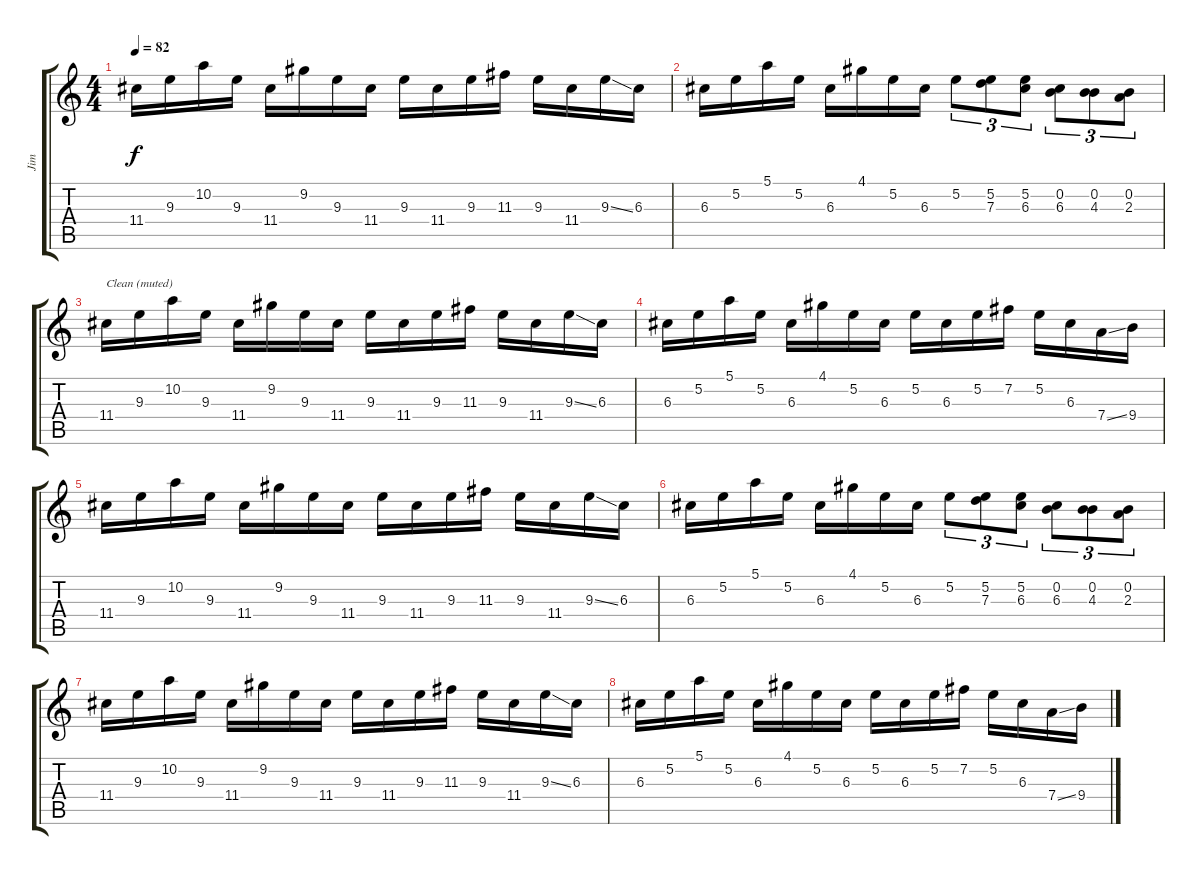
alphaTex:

\track ("Jim" "Jim") {instrument overdrivenguitar}
\staff {score tabs}
\tuning (E4 B3 G3 D3 A2 E2) {hide}
\ts (4 4)
\tempo 82
\clef g2
\ks c
11.4.16{dy f instrument electricguitarmuted} 9.3.16 10.2.16 9.3.16 11.4.16 9.2.16 9.3.16 11.4.16 9.3.16 11.4.16 9.3.16 11.3.16 9.3.16 11.4.16 9.3{ss}.16 6.3.16 |
6.3.16 5.2.16 5.1.16 5.2.16 6.3.16 4.1.16 5.2.16 6.3.16 5.2.8{tu (3 2)} (5.2 7.3).8{tu (3 2)} (5.2 6.3).8{tu (3 2)} (0.2 6.3).8{tu (3 2)} (0.2 4.3).8{tu (3 2)} (0.2 2.3).8{tu (3 2)} |
11.4.16{txt "Clean (muted)" instrument electricguitarmuted} 9.3.16 10.2.16 9.3.16 11.4.16 9.2.16 9.3.16 11.4.16 9.3.16 11.4.16 9.3.16 11.3.16 9.3.16 11.4.16 9.3{ss}.16 6.3.16 |
6.3.16 5.2.16 5.1.16 5.2.16 6.3.16 4.1.16 5.2.16 6.3.16 5.2.16 6.3.16 5.2.16 7.2.16 5.2.16 6.3.16 7.4{ss}.16 9.4.16 |
11.4.16{instrument electricguitarmuted} 9.3.16 10.2.16 9.3.16 11.4.16 9.2.16 9.3.16 11.4.16 9.3.16 11.4.16 9.3.16 11.3.16 9.3.16 11.4.16 9.3{ss}.16 6.3.16 |
6.3.16 5.2.16 5.1.16 5.2.16 6.3.16 4.1.16 5.2.16 6.3.16 5.2.8{tu (3 2)} (5.2 7.3).8{tu (3 2)} (5.2 6.3).8{tu (3 2)} (0.2 6.3).8{tu (3 2)} (0.2 4.3).8{tu (3 2)} (0.2 2.3).8{tu (3 2)} |
11.4.16{instrument electricguitarmuted} 9.3.16 10.2.16 9.3.16 11.4.16 9.2.16 9.3.16 11.4.16 9.3.16 11.4.16 9.3.16 11.3.16 9.3.16 11.4.16 9.3{ss}.16{instrument electricguitarclean} 6.3.16 |
6.3.16{instrument electricguitarmuted} 5.2.16 5.1.16 5.2.16 6.3.16 4.1.16 5.2.16 6.3.16 5.2.16 6.3.16 5.2.16 7.2.16 5.2.16 6.3.16 7.4{ss}.16{instrument electricguitarclean} 9.4.16
